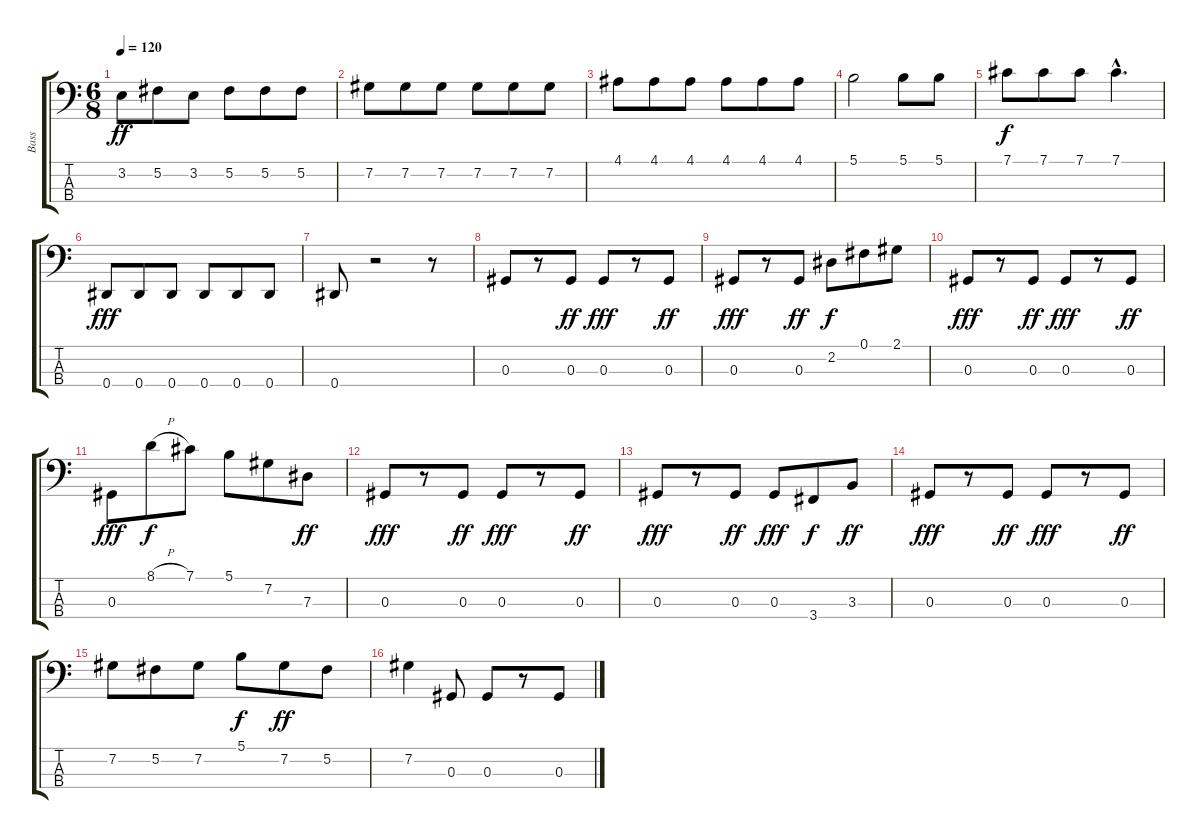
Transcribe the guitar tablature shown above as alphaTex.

\track ("Bass" "Bass") {instrument electricbassfinger}
\staff {score tabs}
\tuning (Gb2 Db2 Ab1 Eb1) {hide}
\ts (6 8)
\tempo 120
\clef f4
\ks c
3.2.8{dy ff} 5.2.8 3.2.8 5.2.8 5.2.8 5.2.8 |
7.2.8 7.2.8 7.2.8 7.2.8 7.2.8 7.2.8 |
4.1.8 4.1.8 4.1.8 4.1.8 4.1.8 4.1.8 |
5.1.2 5.1.8 5.1.8 |
7.1.8{dy f} 7.1.8 7.1.8 7.1{hac}.4{d} |
0.4.8{dy fff} 0.4.8 0.4.8 0.4.8 0.4.8 0.4.8 |
0.4.8 r.2 r.8 |
0.3.8 r.8 0.3.8{dy ff} 0.3.8{dy fff} r.8 0.3.8{dy ff} |
0.3.8{dy fff} r.8 0.3.8{dy ff} 2.2.8{dy f} 0.1.8 2.1.8 |
0.3.8{dy fff} r.8 0.3.8{dy ff} 0.3.8{dy fff} r.8 0.3.8{dy ff} |
0.3.8{dy fff} 8.1{h}.8{dy f} 7.1.8 5.1.8 7.2.8 7.3.8{dy ff} |
0.3.8{dy fff} r.8 0.3.8{dy ff} 0.3.8{dy fff} r.8 0.3.8{dy ff} |
0.3.8{dy fff} r.8 0.3.8{dy ff} 0.3.8{dy fff} 3.4.8{dy f} 3.3.8{dy ff} |
0.3.8{dy fff} r.8 0.3.8{dy ff} 0.3.8{dy fff} r.8 0.3.8{dy ff} |
7.2.8 5.2.8 7.2.8 5.1.8{dy f} 7.2.8{dy ff} 5.2.8 |
7.2.4 0.3.8 0.3.8 r.8 0.3.8
